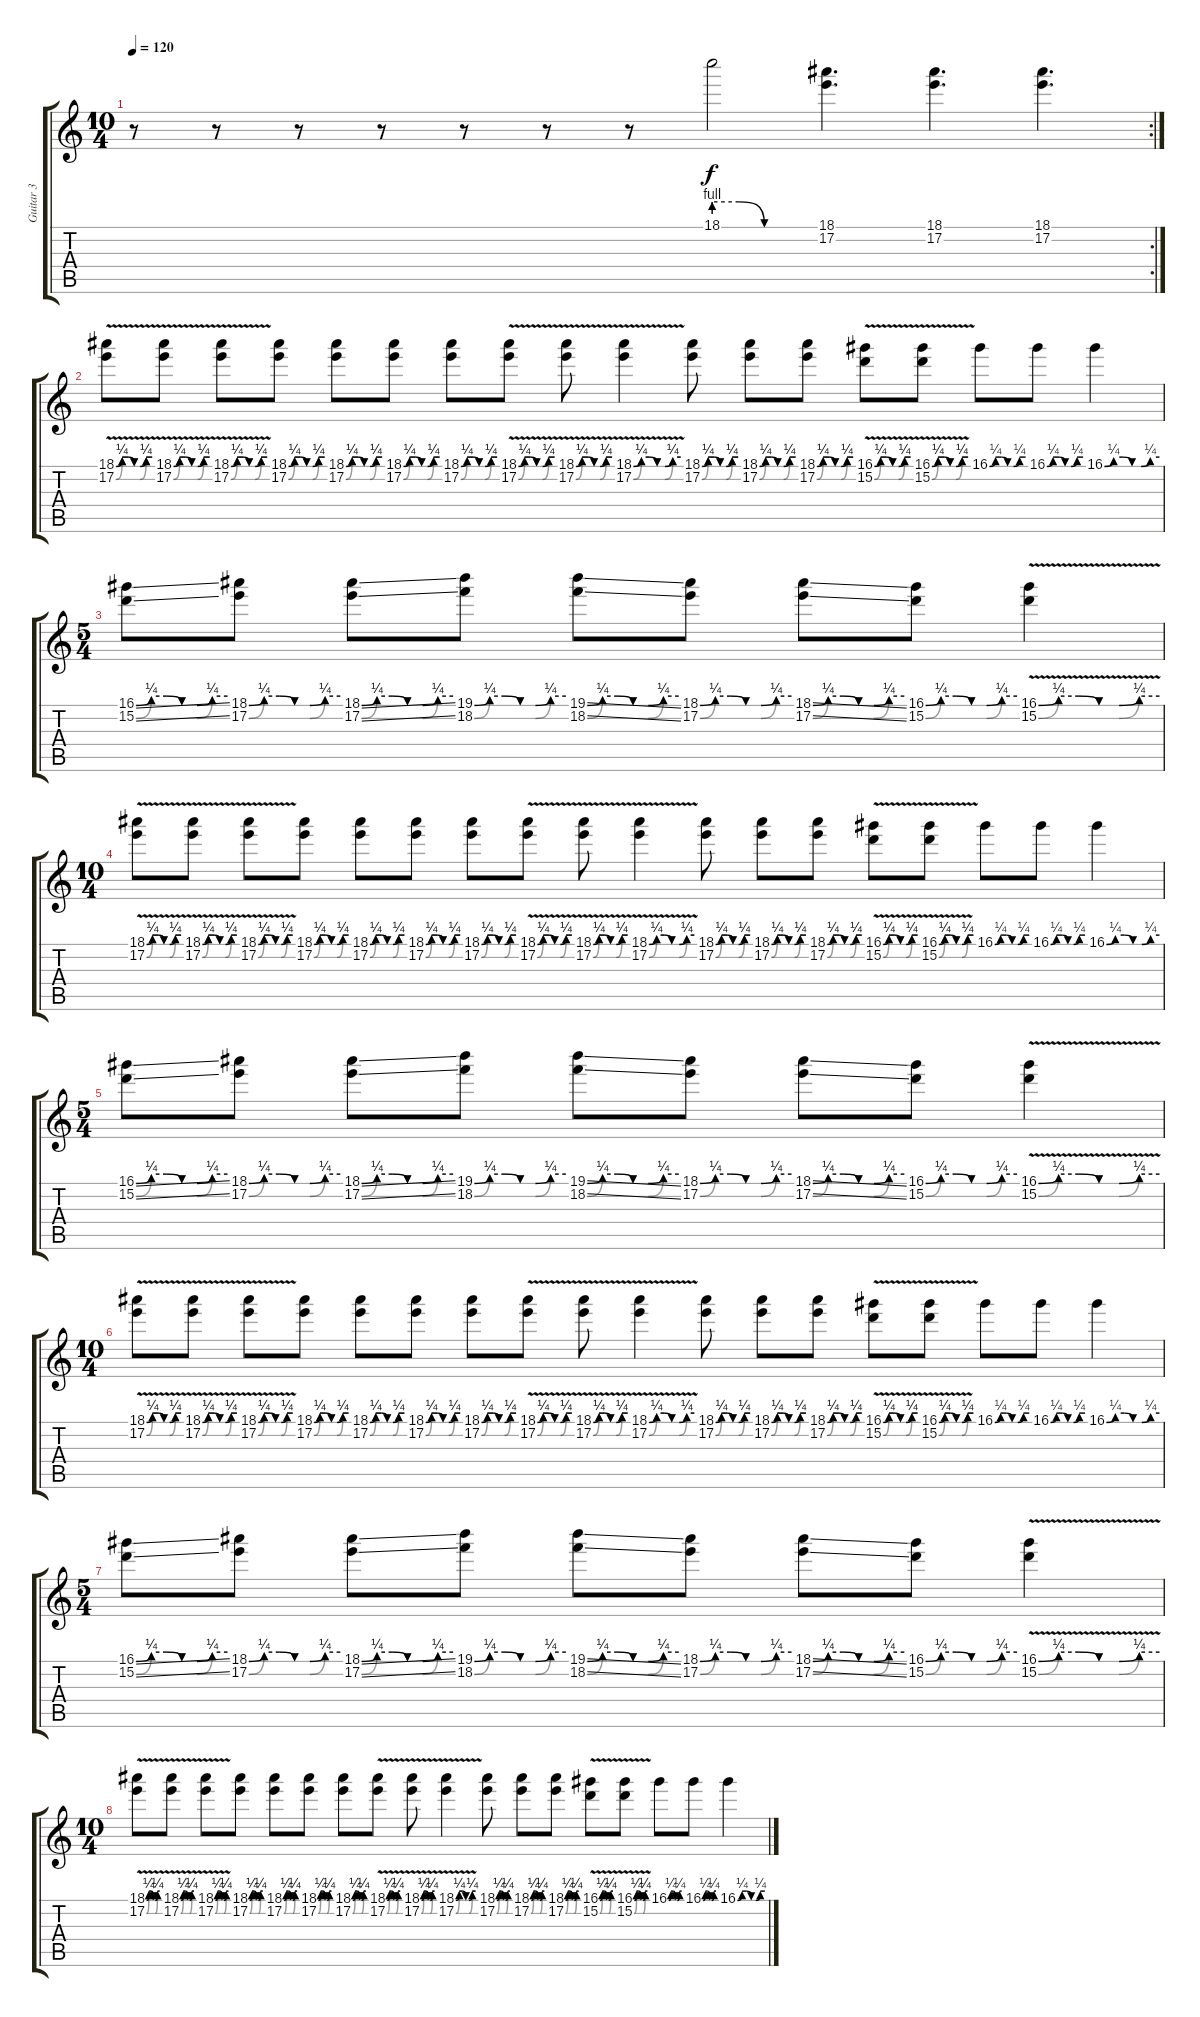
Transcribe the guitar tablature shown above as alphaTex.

\track ("Guitar 3" "Guitar 3") {instrument overdrivenguitar}
\staff {score tabs}
\tuning (E4 B3 G3 D3 A2 E2) {hide}
\rc 2
\ts (10 4)
\tempo 120
\clef g2
\ks c
r.8{dy f} r.8 r.8 r.8 r.8 r.8 r.8 18.1{be (custom 0 4 15 4 30 0 60 0)}.2 (18.1 17.2).4{d} (18.1 17.2).4{d} (18.1 17.2).4{d} |
(18.1{be (custom 0 0 10 1 20 1 30 0 40 0 50 1 60 1) v} 17.2{be (custom 0 0 10 1 20 1 30 0 40 0 50 1 60 1) v}).8 (18.1{be (custom 0 0 10 1 20 1 30 0 40 0 50 1 60 1) v} 17.2{be (custom 0 0 10 1 20 1 30 0 40 0 50 1 60 1) v}).8 (18.1{be (custom 0 0 10 1 20 1 30 0 40 0 50 1 60 1) v} 17.2{be (custom 0 0 10 1 20 1 30 0 40 0 50 1 60 1) v}).8 (18.1{be (custom 0 0 10 1 20 1 30 0 40 0 50 1 60 1)} 17.2{be (custom 0 0 10 1 20 1 30 0 40 0 50 1 60 1)}).8 (18.1{be (custom 0 0 10 1 20 1 30 0 40 0 50 1 60 1)} 17.2{be (custom 0 0 10 1 20 1 30 0 40 0 50 1 60 1)}).8 (18.1{be (custom 0 0 10 1 20 1 30 0 40 0 50 1 60 1)} 17.2{be (custom 0 0 10 1 20 1 30 0 40 0 50 1 60 1)}).8 (18.1{be (custom 0 0 10 1 20 1 30 0 40 0 50 1 60 1)} 17.2{be (custom 0 0 10 1 20 1 30 0 40 0 50 1 60 1)}).8 (18.1{be (custom 0 0 10 1 20 1 30 0 40 0 50 1 60 1) v} 17.2{be (custom 0 0 10 1 20 1 30 0 40 0 50 1 60 1) v}).8 (18.1{be (custom 0 0 10 1 20 1 30 0 40 0 50 1 60 1) v} 17.2{be (custom 0 0 10 1 20 1 30 0 40 0 50 1 60 1) v}).8 (18.1{be (custom 0 0 10 1 20 1 30 0 40 0 50 1 60 1) v} 17.2{be (custom 0 0 10 1 20 1 30 0 40 0 50 1 60 1) v}).4 (18.1{be (custom 0 0 10 1 20 1 30 0 40 0 50 1 60 1)} 17.2{be (custom 0 0 10 1 20 1 30 0 40 0 50 1 60 1)}).8 (18.1{be (custom 0 0 10 1 20 1 30 0 40 0 50 1 60 1)} 17.2{be (custom 0 0 10 1 20 1 30 0 40 0 50 1 60 1)}).8 (18.1{be (custom 0 0 10 1 20 1 30 0 40 0 50 1 60 1)} 17.2{be (custom 0 0 10 1 20 1 30 0 40 0 50 1 60 1)}).8 (16.1{be (custom 0 0 10 1 20 1 30 0 40 0 50 1 60 1) v} 15.2{be (custom 0 0 10 1 20 1 30 0 40 0 50 1 60 1)}).8 (16.1{be (custom 0 0 10 1 20 1 30 0 40 0 50 1 60 1) v} 15.2{be (custom 0 0 10 1 20 1 30 0 40 0 50 1 60 1) v}).8 16.1{be (custom 0 0 10 1 20 1 30 0 40 0 50 1 60 1)}.8 16.1{be (custom 0 0 10 1 20 1 30 0 40 0 50 1 60 1)}.8 16.1{be (custom 0 0 10 1 20 1 30 0 40 0 50 1 60 1)}.4 |
\ts (5 4)
(16.1{be (custom 0 0 10 1 20 1 30 0 40 0 50 1 60 1) ss} 15.2{be (custom 0 0 10 1 20 1 30 0 40 0 50 1 60 1) ss}).8 (18.1{be (custom 0 0 10 1 20 1 30 0 40 0 50 1 60 1)} 17.2{be (custom 0 0 10 1 20 1 30 0 40 0 50 1 60 1)}).8 (18.1{be (custom 0 0 10 1 20 1 30 0 40 0 50 1 60 1) ss} 17.2{be (custom 0 0 10 1 20 1 30 0 40 0 50 1 60 1) ss}).8 (19.1{be (custom 0 0 10 1 20 1 30 0 40 0 50 1 60 1)} 18.2{be (custom 0 0 10 1 20 1 30 0 40 0 50 1 60 1)}).8 (19.1{be (custom 0 0 10 1 20 1 30 0 40 0 50 1 60 1) ss} 18.2{be (custom 0 0 10 1 20 1 30 0 40 0 50 1 60 1) ss}).8 (18.1{be (custom 0 0 10 1 20 1 30 0 40 0 50 1 60 1)} 17.2{be (custom 0 0 10 1 20 1 30 0 40 0 50 1 60 1)}).8 (18.1{be (custom 0 0 10 1 20 1 30 0 40 0 50 1 60 1) ss} 17.2{be (custom 0 0 10 1 20 1 30 0 40 0 50 1 60 1) ss}).8 (16.1{be (custom 0 0 10 1 20 1 30 0 40 0 50 1 60 1)} 15.2{be (custom 0 0 10 1 20 1 30 0 40 0 50 1 60 1)}).8 (16.1{be (custom 0 0 10 1 20 1 30 0 40 0 50 1 60 1) v} 15.2{be (custom 0 0 10 1 20 1 30 0 40 0 50 1 60 1) v}).4 |
\ts (10 4)
(18.1{be (custom 0 0 10 1 20 1 30 0 40 0 50 1 60 1) v} 17.2{be (custom 0 0 10 1 20 1 30 0 40 0 50 1 60 1) v}).8 (18.1{be (custom 0 0 10 1 20 1 30 0 40 0 50 1 60 1) v} 17.2{be (custom 0 0 10 1 20 1 30 0 40 0 50 1 60 1) v}).8 (18.1{be (custom 0 0 10 1 20 1 30 0 40 0 50 1 60 1) v} 17.2{be (custom 0 0 10 1 20 1 30 0 40 0 50 1 60 1) v}).8 (18.1{be (custom 0 0 10 1 20 1 30 0 40 0 50 1 60 1)} 17.2{be (custom 0 0 10 1 20 1 30 0 40 0 50 1 60 1)}).8 (18.1{be (custom 0 0 10 1 20 1 30 0 40 0 50 1 60 1)} 17.2{be (custom 0 0 10 1 20 1 30 0 40 0 50 1 60 1)}).8 (18.1{be (custom 0 0 10 1 20 1 30 0 40 0 50 1 60 1)} 17.2{be (custom 0 0 10 1 20 1 30 0 40 0 50 1 60 1)}).8 (18.1{be (custom 0 0 10 1 20 1 30 0 40 0 50 1 60 1)} 17.2{be (custom 0 0 10 1 20 1 30 0 40 0 50 1 60 1)}).8 (18.1{be (custom 0 0 10 1 20 1 30 0 40 0 50 1 60 1) v} 17.2{be (custom 0 0 10 1 20 1 30 0 40 0 50 1 60 1) v}).8 (18.1{be (custom 0 0 10 1 20 1 30 0 40 0 50 1 60 1) v} 17.2{be (custom 0 0 10 1 20 1 30 0 40 0 50 1 60 1) v}).8 (18.1{be (custom 0 0 10 1 20 1 30 0 40 0 50 1 60 1) v} 17.2{be (custom 0 0 10 1 20 1 30 0 40 0 50 1 60 1) v}).4 (18.1{be (custom 0 0 10 1 20 1 30 0 40 0 50 1 60 1)} 17.2{be (custom 0 0 10 1 20 1 30 0 40 0 50 1 60 1)}).8 (18.1{be (custom 0 0 10 1 20 1 30 0 40 0 50 1 60 1)} 17.2{be (custom 0 0 10 1 20 1 30 0 40 0 50 1 60 1)}).8 (18.1{be (custom 0 0 10 1 20 1 30 0 40 0 50 1 60 1)} 17.2{be (custom 0 0 10 1 20 1 30 0 40 0 50 1 60 1)}).8 (16.1{be (custom 0 0 10 1 20 1 30 0 40 0 50 1 60 1) v} 15.2{be (custom 0 0 10 1 20 1 30 0 40 0 50 1 60 1)}).8 (16.1{be (custom 0 0 10 1 20 1 30 0 40 0 50 1 60 1) v} 15.2{be (custom 0 0 10 1 20 1 30 0 40 0 50 1 60 1) v}).8 16.1{be (custom 0 0 10 1 20 1 30 0 40 0 50 1 60 1)}.8 16.1{be (custom 0 0 10 1 20 1 30 0 40 0 50 1 60 1)}.8 16.1{be (custom 0 0 10 1 20 1 30 0 40 0 50 1 60 1)}.4 |
\ts (5 4)
(16.1{be (custom 0 0 10 1 20 1 30 0 40 0 50 1 60 1) ss} 15.2{be (custom 0 0 10 1 20 1 30 0 40 0 50 1 60 1) ss}).8 (18.1{be (custom 0 0 10 1 20 1 30 0 40 0 50 1 60 1)} 17.2{be (custom 0 0 10 1 20 1 30 0 40 0 50 1 60 1)}).8 (18.1{be (custom 0 0 10 1 20 1 30 0 40 0 50 1 60 1) ss} 17.2{be (custom 0 0 10 1 20 1 30 0 40 0 50 1 60 1) ss}).8 (19.1{be (custom 0 0 10 1 20 1 30 0 40 0 50 1 60 1)} 18.2{be (custom 0 0 10 1 20 1 30 0 40 0 50 1 60 1)}).8 (19.1{be (custom 0 0 10 1 20 1 30 0 40 0 50 1 60 1) ss} 18.2{be (custom 0 0 10 1 20 1 30 0 40 0 50 1 60 1) ss}).8 (18.1{be (custom 0 0 10 1 20 1 30 0 40 0 50 1 60 1)} 17.2{be (custom 0 0 10 1 20 1 30 0 40 0 50 1 60 1)}).8 (18.1{be (custom 0 0 10 1 20 1 30 0 40 0 50 1 60 1) ss} 17.2{be (custom 0 0 10 1 20 1 30 0 40 0 50 1 60 1) ss}).8 (16.1{be (custom 0 0 10 1 20 1 30 0 40 0 50 1 60 1)} 15.2{be (custom 0 0 10 1 20 1 30 0 40 0 50 1 60 1)}).8 (16.1{be (custom 0 0 10 1 20 1 30 0 40 0 50 1 60 1) v} 15.2{be (custom 0 0 10 1 20 1 30 0 40 0 50 1 60 1) v}).4 |
\ts (10 4)
(18.1{be (custom 0 0 10 1 20 1 30 0 40 0 50 1 60 1) v} 17.2{be (custom 0 0 10 1 20 1 30 0 40 0 50 1 60 1) v}).8 (18.1{be (custom 0 0 10 1 20 1 30 0 40 0 50 1 60 1) v} 17.2{be (custom 0 0 10 1 20 1 30 0 40 0 50 1 60 1) v}).8 (18.1{be (custom 0 0 10 1 20 1 30 0 40 0 50 1 60 1) v} 17.2{be (custom 0 0 10 1 20 1 30 0 40 0 50 1 60 1) v}).8 (18.1{be (custom 0 0 10 1 20 1 30 0 40 0 50 1 60 1)} 17.2{be (custom 0 0 10 1 20 1 30 0 40 0 50 1 60 1)}).8 (18.1{be (custom 0 0 10 1 20 1 30 0 40 0 50 1 60 1)} 17.2{be (custom 0 0 10 1 20 1 30 0 40 0 50 1 60 1)}).8 (18.1{be (custom 0 0 10 1 20 1 30 0 40 0 50 1 60 1)} 17.2{be (custom 0 0 10 1 20 1 30 0 40 0 50 1 60 1)}).8 (18.1{be (custom 0 0 10 1 20 1 30 0 40 0 50 1 60 1)} 17.2{be (custom 0 0 10 1 20 1 30 0 40 0 50 1 60 1)}).8 (18.1{be (custom 0 0 10 1 20 1 30 0 40 0 50 1 60 1) v} 17.2{be (custom 0 0 10 1 20 1 30 0 40 0 50 1 60 1) v}).8 (18.1{be (custom 0 0 10 1 20 1 30 0 40 0 50 1 60 1) v} 17.2{be (custom 0 0 10 1 20 1 30 0 40 0 50 1 60 1) v}).8 (18.1{be (custom 0 0 10 1 20 1 30 0 40 0 50 1 60 1) v} 17.2{be (custom 0 0 10 1 20 1 30 0 40 0 50 1 60 1) v}).4 (18.1{be (custom 0 0 10 1 20 1 30 0 40 0 50 1 60 1)} 17.2{be (custom 0 0 10 1 20 1 30 0 40 0 50 1 60 1)}).8 (18.1{be (custom 0 0 10 1 20 1 30 0 40 0 50 1 60 1)} 17.2{be (custom 0 0 10 1 20 1 30 0 40 0 50 1 60 1)}).8 (18.1{be (custom 0 0 10 1 20 1 30 0 40 0 50 1 60 1)} 17.2{be (custom 0 0 10 1 20 1 30 0 40 0 50 1 60 1)}).8 (16.1{be (custom 0 0 10 1 20 1 30 0 40 0 50 1 60 1) v} 15.2{be (custom 0 0 10 1 20 1 30 0 40 0 50 1 60 1)}).8 (16.1{be (custom 0 0 10 1 20 1 30 0 40 0 50 1 60 1) v} 15.2{be (custom 0 0 10 1 20 1 30 0 40 0 50 1 60 1) v}).8 16.1{be (custom 0 0 10 1 20 1 30 0 40 0 50 1 60 1)}.8 16.1{be (custom 0 0 10 1 20 1 30 0 40 0 50 1 60 1)}.8 16.1{be (custom 0 0 10 1 20 1 30 0 40 0 50 1 60 1)}.4 |
\ts (5 4)
(16.1{be (custom 0 0 10 1 20 1 30 0 40 0 50 1 60 1) ss} 15.2{be (custom 0 0 10 1 20 1 30 0 40 0 50 1 60 1) ss}).8 (18.1{be (custom 0 0 10 1 20 1 30 0 40 0 50 1 60 1)} 17.2{be (custom 0 0 10 1 20 1 30 0 40 0 50 1 60 1)}).8 (18.1{be (custom 0 0 10 1 20 1 30 0 40 0 50 1 60 1) ss} 17.2{be (custom 0 0 10 1 20 1 30 0 40 0 50 1 60 1) ss}).8 (19.1{be (custom 0 0 10 1 20 1 30 0 40 0 50 1 60 1)} 18.2{be (custom 0 0 10 1 20 1 30 0 40 0 50 1 60 1)}).8 (19.1{be (custom 0 0 10 1 20 1 30 0 40 0 50 1 60 1) ss} 18.2{be (custom 0 0 10 1 20 1 30 0 40 0 50 1 60 1) ss}).8 (18.1{be (custom 0 0 10 1 20 1 30 0 40 0 50 1 60 1)} 17.2{be (custom 0 0 10 1 20 1 30 0 40 0 50 1 60 1)}).8 (18.1{be (custom 0 0 10 1 20 1 30 0 40 0 50 1 60 1) ss} 17.2{be (custom 0 0 10 1 20 1 30 0 40 0 50 1 60 1) ss}).8 (16.1{be (custom 0 0 10 1 20 1 30 0 40 0 50 1 60 1)} 15.2{be (custom 0 0 10 1 20 1 30 0 40 0 50 1 60 1)}).8 (16.1{be (custom 0 0 10 1 20 1 30 0 40 0 50 1 60 1) v} 15.2{be (custom 0 0 10 1 20 1 30 0 40 0 50 1 60 1) v}).4 |
\ts (10 4)
(18.1{be (custom 0 0 10 1 20 1 30 0 40 0 50 1 60 1) v} 17.2{be (custom 0 0 10 1 20 1 30 0 40 0 50 1 60 1) v}).8 (18.1{be (custom 0 0 10 1 20 1 30 0 40 0 50 1 60 1) v} 17.2{be (custom 0 0 10 1 20 1 30 0 40 0 50 1 60 1) v}).8 (18.1{be (custom 0 0 10 1 20 1 30 0 40 0 50 1 60 1) v} 17.2{be (custom 0 0 10 1 20 1 30 0 40 0 50 1 60 1) v}).8 (18.1{be (custom 0 0 10 1 20 1 30 0 40 0 50 1 60 1)} 17.2{be (custom 0 0 10 1 20 1 30 0 40 0 50 1 60 1)}).8 (18.1{be (custom 0 0 10 1 20 1 30 0 40 0 50 1 60 1)} 17.2{be (custom 0 0 10 1 20 1 30 0 40 0 50 1 60 1)}).8 (18.1{be (custom 0 0 10 1 20 1 30 0 40 0 50 1 60 1)} 17.2{be (custom 0 0 10 1 20 1 30 0 40 0 50 1 60 1)}).8 (18.1{be (custom 0 0 10 1 20 1 30 0 40 0 50 1 60 1)} 17.2{be (custom 0 0 10 1 20 1 30 0 40 0 50 1 60 1)}).8 (18.1{be (custom 0 0 10 1 20 1 30 0 40 0 50 1 60 1) v} 17.2{be (custom 0 0 10 1 20 1 30 0 40 0 50 1 60 1) v}).8 (18.1{be (custom 0 0 10 1 20 1 30 0 40 0 50 1 60 1) v} 17.2{be (custom 0 0 10 1 20 1 30 0 40 0 50 1 60 1) v}).8 (18.1{be (custom 0 0 10 1 20 1 30 0 40 0 50 1 60 1) v} 17.2{be (custom 0 0 10 1 20 1 30 0 40 0 50 1 60 1) v}).4 (18.1{be (custom 0 0 10 1 20 1 30 0 40 0 50 1 60 1)} 17.2{be (custom 0 0 10 1 20 1 30 0 40 0 50 1 60 1)}).8 (18.1{be (custom 0 0 10 1 20 1 30 0 40 0 50 1 60 1)} 17.2{be (custom 0 0 10 1 20 1 30 0 40 0 50 1 60 1)}).8 (18.1{be (custom 0 0 10 1 20 1 30 0 40 0 50 1 60 1)} 17.2{be (custom 0 0 10 1 20 1 30 0 40 0 50 1 60 1)}).8 (16.1{be (custom 0 0 10 1 20 1 30 0 40 0 50 1 60 1) v} 15.2{be (custom 0 0 10 1 20 1 30 0 40 0 50 1 60 1)}).8 (16.1{be (custom 0 0 10 1 20 1 30 0 40 0 50 1 60 1) v} 15.2{be (custom 0 0 10 1 20 1 30 0 40 0 50 1 60 1) v}).8 16.1{be (custom 0 0 10 1 20 1 30 0 40 0 50 1 60 1)}.8 16.1{be (custom 0 0 10 1 20 1 30 0 40 0 50 1 60 1)}.8 16.1{be (custom 0 0 10 1 20 1 30 0 40 0 50 1 60 1)}.4
